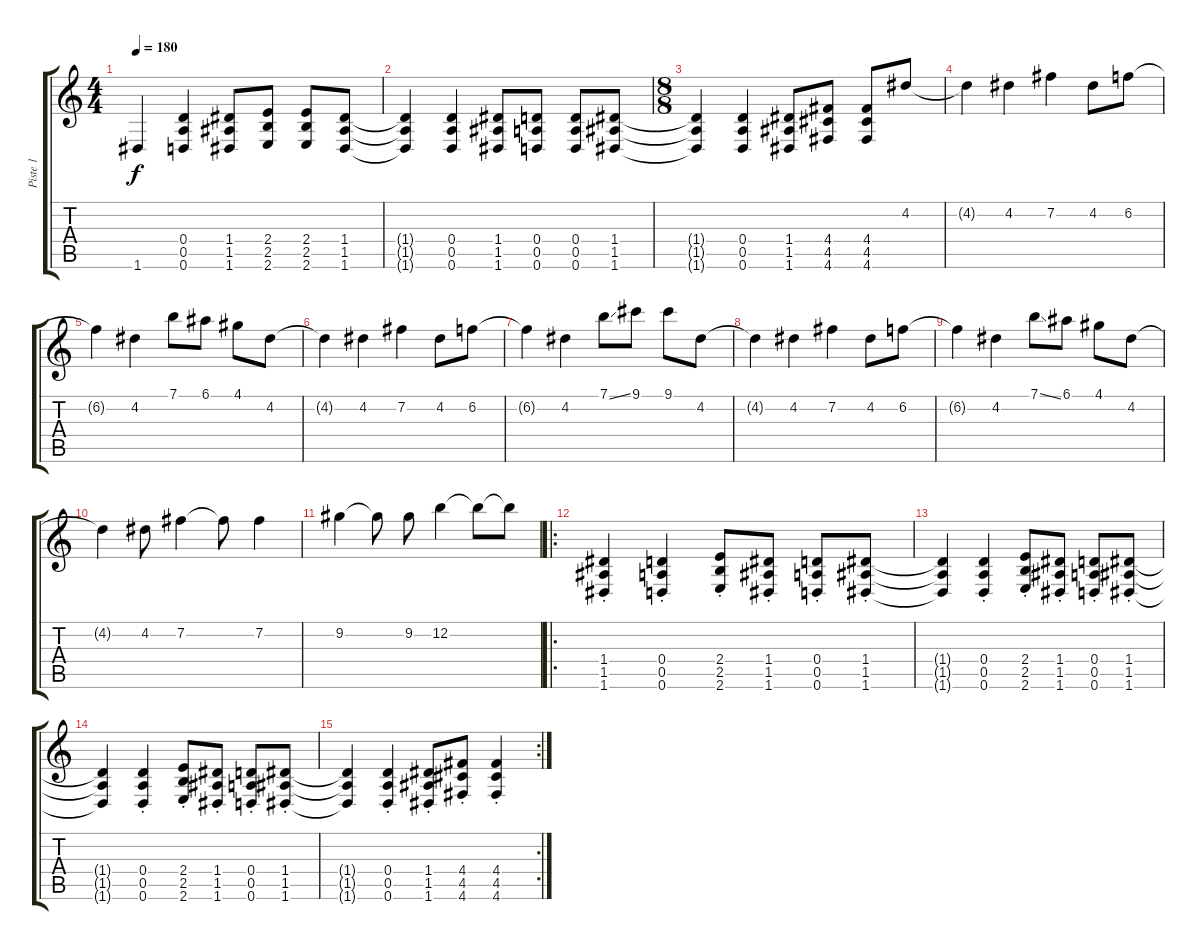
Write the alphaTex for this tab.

\track ("Piste 1" "Piste 1") {instrument distortionguitar}
\staff {score tabs}
\tuning (E4 B3 G3 D3 A2 D2) {hide}
\ts (4 4)
\tempo 180
\clef g2
\ks c
1.6{t}.4{dy f} (0.4 0.5 0.6).4 (1.4 1.5 1.6).8 (2.4 2.5 2.6).8 (2.4 2.5 2.6).8 (1.4 1.5 1.6).8 |
(1.4{t} 1.5{t} 1.6{t}).4 (0.4 0.5 0.6).4 (1.4 1.5 1.6).8 (0.4 0.5 0.6).8 (0.4 0.5 0.6).8 (1.4 1.5 1.6).8 |
\ts (8 8)
(1.4{t} 1.5{t} 1.6{t}).4 (0.4 0.5 0.6).4 (1.4 1.5 1.6).8 (4.4 4.5 4.6).8 (4.4 4.5 4.6).8 4.2.8 |
4.2{t}.4 4.2.4 7.2.4 4.2.8 6.2.8 |
6.2{t}.4 4.2.4 7.1.8 6.1.8 4.1.8 4.2.8 |
4.2{t}.4 4.2.4 7.2.4 4.2.8 6.2.8 |
6.2{t}.4 4.2.4 7.1{ss}.8 9.1.8 9.1.8 4.2.8 |
4.2{t}.4 4.2.4 7.2.4 4.2.8 6.2.8 |
6.2{t}.4 4.2.4 7.1{ss}.8 6.1.8 4.1.8 4.2.8 |
4.2{t}.4 4.2.8 7.2.4 7.2{t}.8 7.2.4 |
9.2.4 9.2{t}.8 9.2.8 12.2.4 12.2{t}.8 12.2{t}.8 |
\ro
(1.4{st} 1.5{st} 1.6{st}).4 (0.4{st} 0.5{st} 0.6{st}).4 (2.4{st} 2.5{st} 2.6{st}).8 (1.4{st} 1.5{st} 1.6{st}).8 (0.4{st} 0.5{st} 0.6{st}).8 (1.4 1.5{st} 1.6{st}).8 |
(1.4{t} 1.5{t} 1.6{t}).4 (0.4{st} 0.5{st} 0.6{st}).4 (2.4{st} 2.5{st} 2.6{st}).8 (1.4{st} 1.5{st} 1.6{st}).8 (0.4{st} 0.5{st} 0.6{st}).8 (1.4 1.5{st} 1.6{st}).8 |
(1.4{t} 1.5{t} 1.6{t}).4 (0.4{st} 0.5{st} 0.6{st}).4 (2.4{st} 2.5{st} 2.6{st}).8 (1.4{st} 1.5{st} 1.6{st}).8 (0.4{st} 0.5{st} 0.6{st}).8 (1.4 1.5{st} 1.6{st}).8 |
\rc 2
(1.4{t} 1.5{t} 1.6{t}).4 (0.4{st} 0.5{st} 0.6{st}).4 (1.4{st} 1.5{st} 1.6{st}).8 (4.4{st} 4.5{st} 4.6{st}).8 (4.4{st} 4.5{st} 4.6{st}).4
